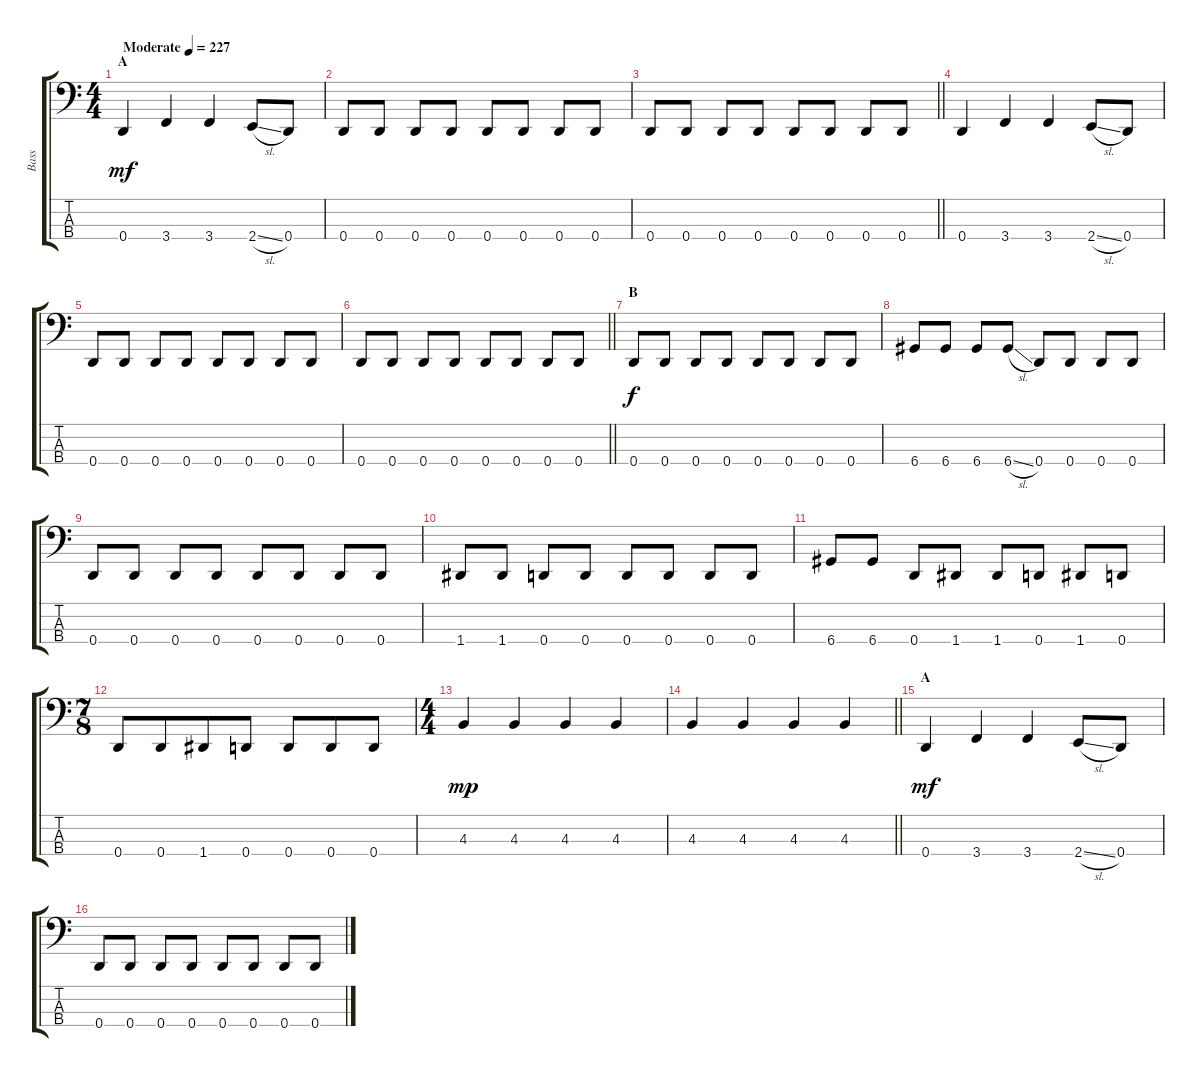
\track ("Bass" "Bass") {instrument electricbassfinger}
\staff {score tabs}
\tuning (F2 C2 G1 D1) {hide}
\ts (4 4)
\section ("" "A")
\tempo (227 "Moderate")
\clef f4
\ks c
0.4.4{dy mf instrument electricbassfinger} 3.4.4 3.4.4 2.4{sl}.8 0.4.8 |
0.4.8 0.4.8 0.4.8 0.4.8 0.4.8 0.4.8 0.4.8 0.4.8 |
\barLineRight lightlight
0.4.8 0.4.8 0.4.8 0.4.8 0.4.8 0.4.8 0.4.8 0.4.8 |
\section ("" "")
0.4.4 3.4.4 3.4.4 2.4{sl}.8 0.4.8 |
0.4.8 0.4.8 0.4.8 0.4.8 0.4.8 0.4.8 0.4.8 0.4.8 |
\barLineRight lightlight
0.4.8 0.4.8 0.4.8 0.4.8 0.4.8 0.4.8 0.4.8 0.4.8 |
\section ("" "B")
0.4.8{dy f} 0.4.8 0.4.8 0.4.8 0.4.8 0.4.8 0.4.8 0.4.8 |
6.4.8 6.4.8 6.4.8 6.4{sl}.8 0.4.8 0.4.8 0.4.8 0.4.8 |
0.4.8 0.4.8 0.4.8 0.4.8 0.4.8 0.4.8 0.4.8 0.4.8 |
1.4.8 1.4.8 0.4.8 0.4.8 0.4.8 0.4.8 0.4.8 0.4.8 |
6.4.8 6.4.8 0.4.8 1.4.8 1.4.8 0.4.8 1.4.8 0.4.8 |
\ts (7 8)
0.4.8 0.4.8 1.4.8 0.4.8 0.4.8 0.4.8 0.4.8 |
\ts (4 4)
4.3.4{dy mp} 4.3.4 4.3.4 4.3.4 |
\barLineRight lightlight
4.3.4 4.3.4 4.3.4 4.3.4 |
\section ("" "A")
0.4.4{dy mf} 3.4.4 3.4.4 2.4{sl}.8 0.4.8 |
0.4.8 0.4.8 0.4.8 0.4.8 0.4.8 0.4.8 0.4.8 0.4.8
